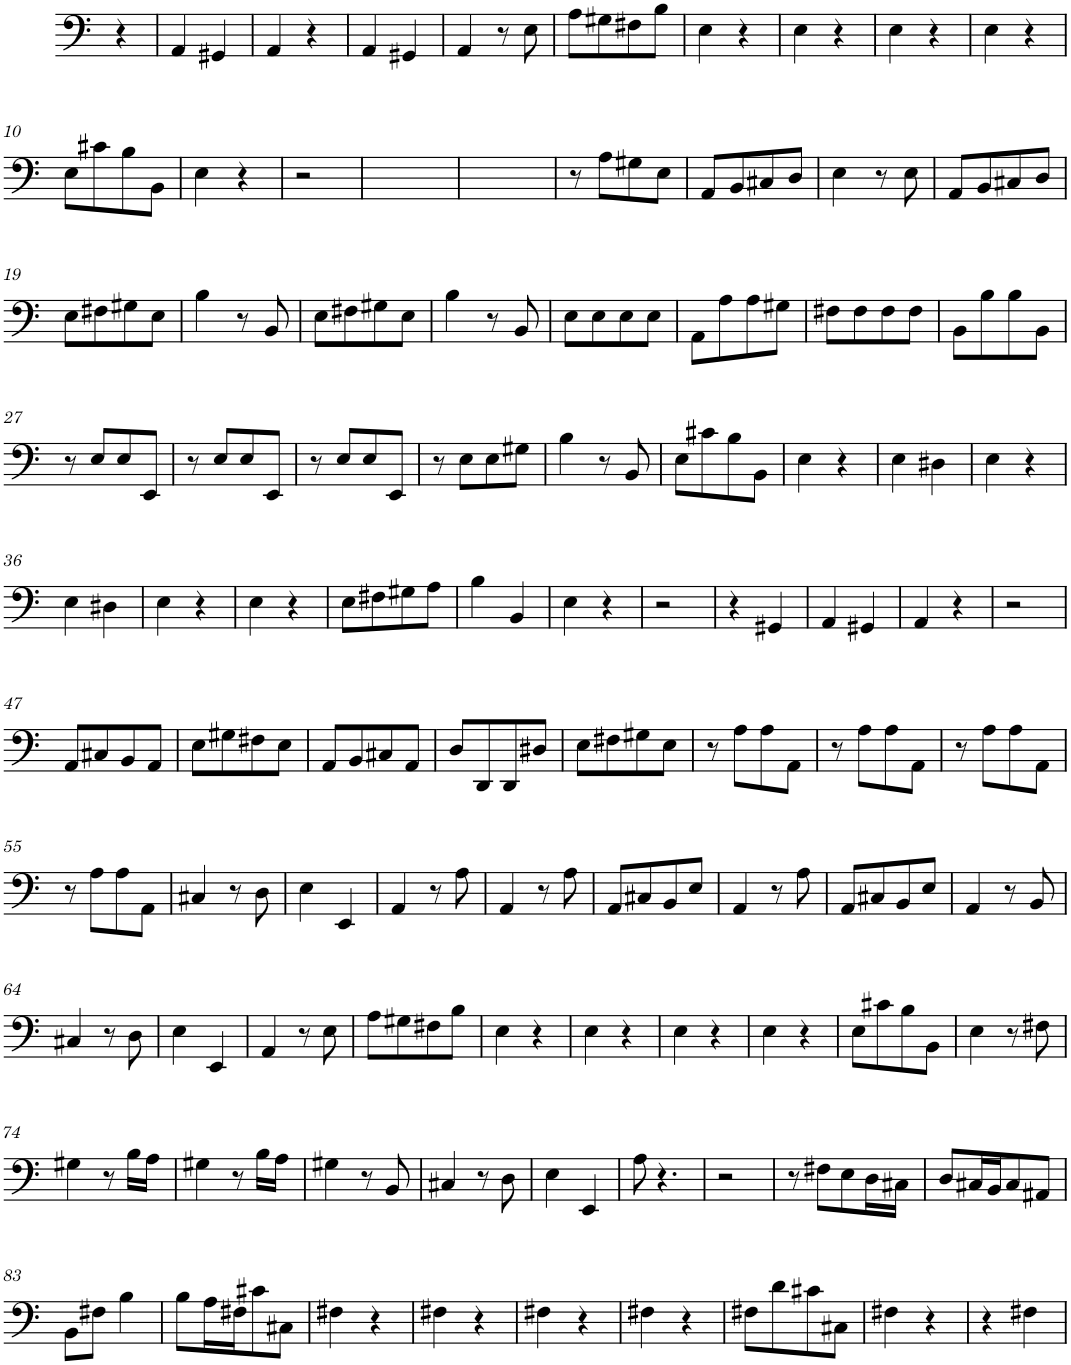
**kern
*part1
*staff1
*I"Part 1
*clefF4
*k[]
=
4r
=1
4AA/
4GG#X/
=2
4AA/
4r
=3
4AA/
4GG#X/
=4
4AA/
8r
8E\
=5
8A\L
8G#X\
8F#X\
8B\J
=6
4E\
4r
=7
4E\
4r
=8
4E\
4r
=9
4E\
4r
!!LO:LB:g=z
=10
8E\L
8c#X\
8B\
8BB\J
=11
4E\
4r
=12
2r
=13
1ryy
=14
1ryy
=15
8r
8A\L
8G#X\
8E\J
=16
8AA/L
8BB/
8C#X/
8D/J
=17
4E\
8r
8E\
=18
8AA/L
8BB/
8C#X/
8D/J
!!LO:LB:g=z
=19
8E\L
8F#X\
8G#X\
8E\J
=20
4B\
8r
8BB/
=21
8E\L
8F#X\
8G#X\
8E\J
=22
4B\
8r
8BB/
=23
8E\L
8E\
8E\
8E\J
=24
8AA\L
8A\
8A\
8G#X\J
=25
8F#X\L
8F#\
8F#\
8F#\J
=26
8BB\L
8B\
8B\
8BB\J
!!LO:LB:g=z
=27
8r
8E/L
8E/
8EE/J
=28
8r
8E/L
8E/
8EE/J
=29
8r
8E/L
8E/
8EE/J
=30
8r
8E\L
8E\
8G#X\J
=31
4B\
8r
8BB/
=32
8E\L
8c#X\
8B\
8BB\J
=33
4E\
4r
=34
4E\
4D#X\
=35
4E\
4r
!!LO:LB:g=z
=36
4E\
4D#X\
=37
4E\
4r
=38
4E\
4r
=39
8E\L
8F#X\
8G#X\
8A\J
=40
4B\
4BB/
=41
4E\
4r
=42
2r
=43
4r
4GG#X/
=44
4AA/
4GG#X/
=45
4AA/
4r
=46
2r
!!LO:LB:g=z
=47
8AA/L
8C#X/
8BB/
8AA/J
=48
8E\L
8G#X\
8F#X\
8E\J
=49
8AA/L
8BB/
8C#X/
8AA/J
=50
8D/L
8DD/
8DD/
8D#X/J
=51
8E\L
8F#X\
8G#X\
8E\J
=52
8r
8A\L
8A\
8AA\J
=53
8r
8A\L
8A\
8AA\J
=54
8r
8A\L
8A\
8AA\J
!!LO:LB:g=z
=55
8r
8A\L
8A\
8AA\J
=56
4C#X/
8r
8D\
=57
4E\
4EE/
=58
4AA/
8r
8A\
=59
4AA/
8r
8A\
=60
8AA/L
8C#X/
8BB/
8E/J
=61
4AA/
8r
8A\
=62
8AA/L
8C#X/
8BB/
8E/J
=63
4AA/
8r
8BB/
!!LO:LB:g=z
=64
4C#X/
8r
8D\
=65
4E\
4EE/
=66
4AA/
8r
8E\
=67
8A\L
8G#X\
8F#X\
8B\J
=68
4E\
4r
=69
4E\
4r
=70
4E\
4r
=71
4E\
4r
=72
8E\L
8c#X\
8B\
8BB\J
=73
4E\
8r
8F#X\
!!LO:LB:g=z
=74
4G#X\
8r
16B\LL
16A\JJ
=75
4G#X\
8r
16B\LL
16A\JJ
=76
4G#X\
8r
8BB/
=77
4C#X/
8r
8D\
=78
4E\
4EE/
=79
8A\
4.r
=80
2r
=81
8r
8F#X\L
8E\
16D\L
16C#X\JJ
=82
8D/L
16C#X/L
16BB/J
8C#/
8AA#X/J
!!LO:LB:g=z
=83
8BB\L
8F#X\J
4B\
=84
8B\L
16A\L
16F#X\J
8c#X\
8C#X\J
=85
4F#X\
4r
=86
4F#X\
4r
=87
4F#X\
4r
=88
4F#X\
4r
=89
8F#X\L
8d\
8c#X\
8C#X\J
=90
4F#X\
4r
=91
4r
4F#X\
=
*-
